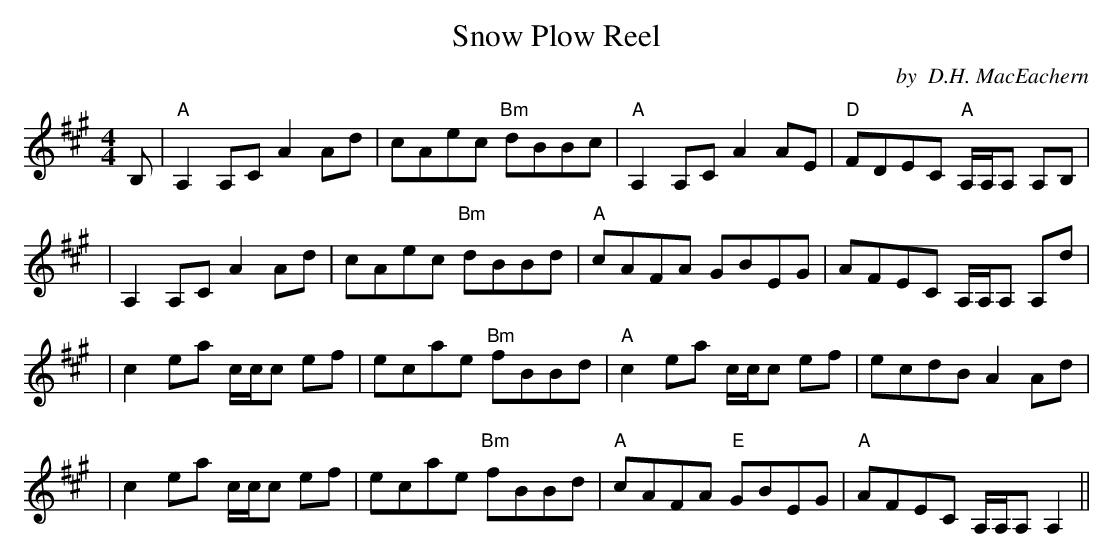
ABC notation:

X:1
T: Snow Plow Reel
M: 4/4
L: 1/8
C: by  D.H. MacEachern
K: A
B,|"A" A,2 A,C A2 Ad | cAec "Bm"dBBc |"A" A,2 A,C A2 AE |"D" FDEC "A"A,/2A,/2A, A,B, |
| A,2 A,C A2 Ad | cAec "Bm"dBBd |"A" cAFA GBEG | AFEC A,/2A,/2A, A,d |
|c2 ea c/2c/2c ef | ecae "Bm"fBBd |"A" c2 ea c/2c/2c ef | ecdB A2 Ad |
|c2 ea c/2c/2c ef | ecae "Bm"fBBd |"A" cAFA "E"GBEG |"A" AFEC A,/2A,/2A, A,2 ||
